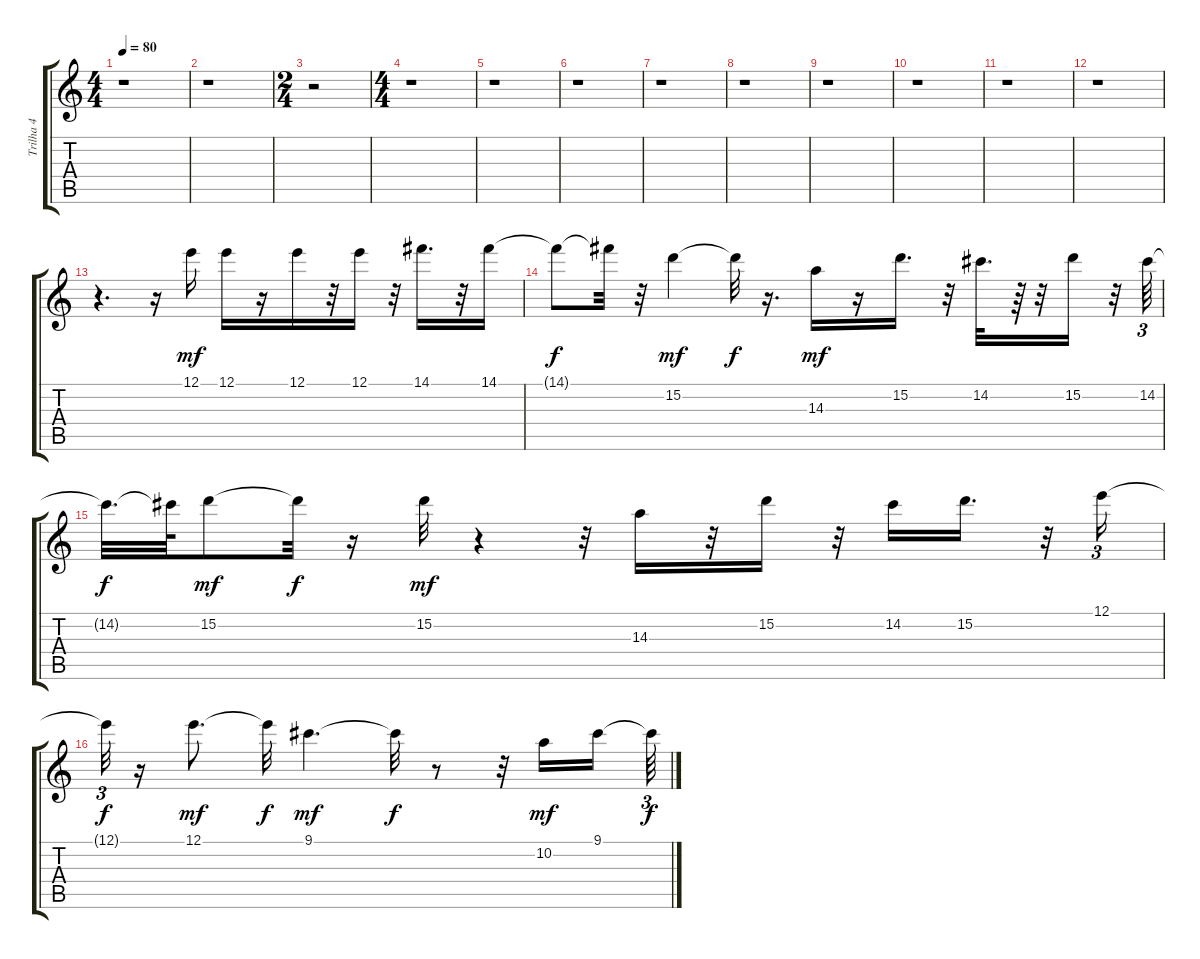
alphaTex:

\track ("Trilha 4" "Trilha 4") {instrument acousticguitarsteel}
\staff {score tabs}
\tuning (E4 B3 G3 D3 A2 E2) {hide}
\ts (4 4)
\tempo 80
\clef g2
\ks c
r.1{dy mf instrument acousticguitarsteel} |
r.1 |
\ts (2 4)
r.2 |
\ts (4 4)
r.1 |
r.1 |
r.1 |
r.1 |
r.1 |
r.1 |
r.1 |
r.1 |
r.1 |
r.4{d} r.16 12.1.16 12.1.16 r.16 12.1.16 r.32 12.1.16 r.32 14.1.16{d} r.32 14.1.16 |
14.1{t}.8{dy f} 14.1{t}.32 r.32 15.2.4{dy mf} 15.2{t}.32{dy f} r.16{d} 14.3.16{dy mf} r.16 15.2.16{d} r.32 14.2.32{d} r.64 r.32 15.2.16 r.32 14.2.64{tu (3 2)} |
14.2{t}.32{d dy f} 14.2{t}.64 15.2.8{dy mf} 15.2{t}.32{dy f} r.16 15.2.32{dy mf} r.4 r.32 14.3.16 r.32 15.2.16 r.32 14.2.16 15.2.16{d} r.32 12.1.16{tu (3 2)} |
12.1{t}.32{tu (3 2) dy f} r.16 12.1.8{d dy mf} 12.1{t}.32{dy f} 9.1.4{d dy mf} 9.1{t}.32{dy f} r.8 r.32 10.2.16{dy mf} 9.1.16 9.1{t}.64{tu (3 2) dy f}
